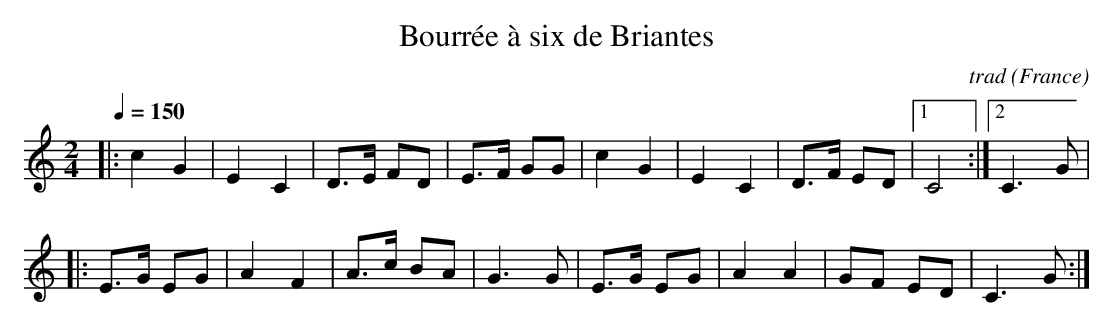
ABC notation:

X:1
T:Bourrée à six de Briantes
C:trad
O:France
M:2/4
L:1/8
Q:1/4=150
K:C
|:c2G2|E2C2|D>E FD|E>F GG|c2G2|E2C2|D>F ED|1C4:|2C3 G|
|:E>G EG|A2F2|A>c BA|G3 G| E>G EG|A2A2|GF ED|C3 G:|
